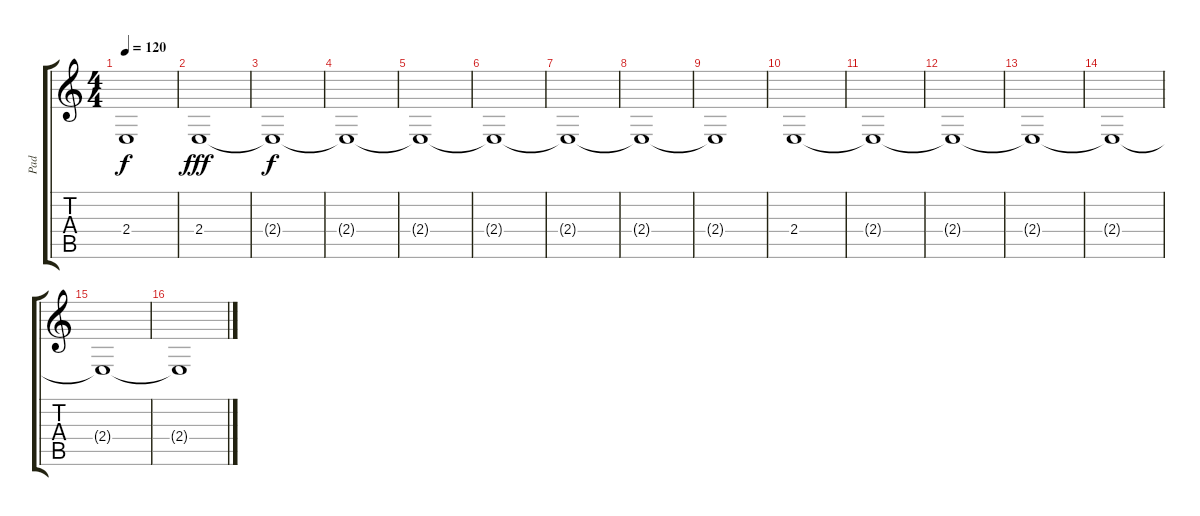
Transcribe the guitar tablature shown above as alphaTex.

\track ("Pad" "Pad") {instrument pad3polysynth}
\staff {score tabs}
\tuning (E5 B3 G3 D3 A2 E2) {hide}
\ts (4 4)
\tempo 120
\clef g2
\ks c
2.4{t}.1{dy f} |
2.4.1{dy fff} |
2.4{t}.1{dy f} |
2.4{t}.1 |
2.4{t}.1 |
2.4{t}.1 |
2.4{t}.1 |
2.4{t}.1 |
2.4{t}.1 |
2.4.1{volume 11} |
2.4{t}.1 |
2.4{t}.1 |
2.4{t}.1 |
2.4{t}.1 |
2.4{t}.1 |
2.4{t}.1
